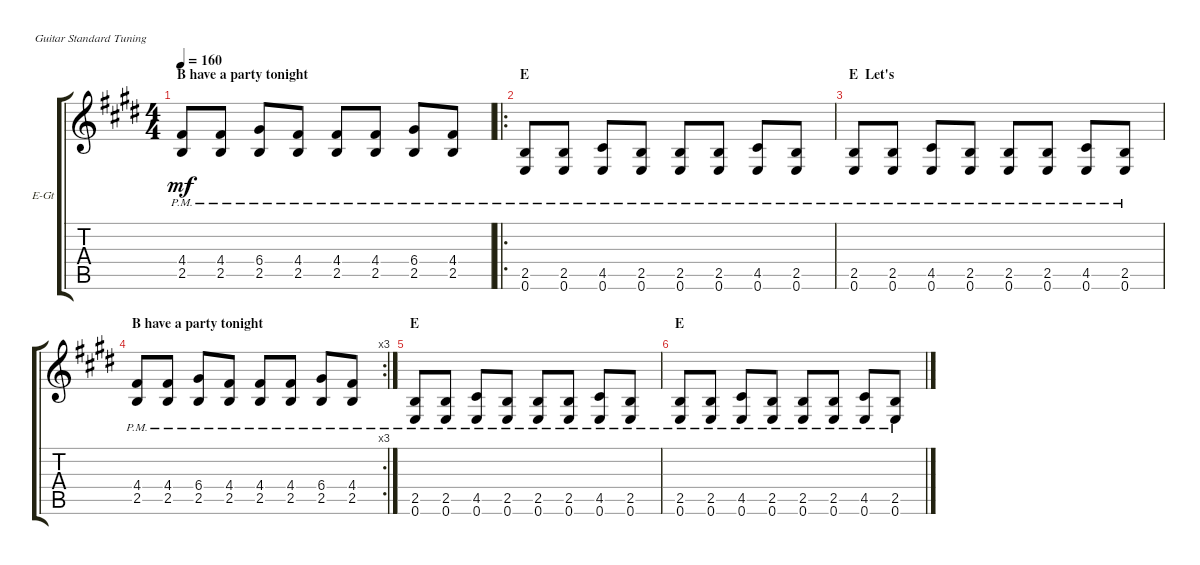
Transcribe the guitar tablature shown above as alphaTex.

\defaultSystemsLayout 4
\bracketExtendMode groupsimilarinstruments
\firstSystemTrackNameOrientation horizontal
\otherSystemsTrackNameOrientation horizontal
\track ("Electric Guitar (Clean)" "E-Gt") {instrument electricguitarclean}
\staff {score tabs}
\tuning (E4 B3 G3 D3 A2 E2)
\ts (4 4)
\section ("" "B have a party tonight")
\tempo 160
\clef g2
\ks e
(2.5{pm} 4.4{pm}).8{dy mf} (2.5{pm} 4.4{pm}).8 (6.4{pm} 2.5{pm}).8 (4.4{pm} 2.5{pm}).8 (2.5{pm} 4.4{pm}).8 (2.5{pm} 4.4{pm}).8 (6.4{pm} 2.5{pm}).8 (4.4{pm} 2.5{pm}).8 |
\ro
\section ("" "E")
(0.6{pm} 2.5{pm}).8 (0.6{pm} 2.5{pm}).8 (4.5{pm} 0.6{pm}).8 (2.5{pm} 0.6{pm}).8 (0.6{pm} 2.5{pm}).8 (0.6{pm} 2.5{pm}).8 (4.5{pm} 0.6{pm}).8 (2.5{pm} 0.6{pm}).8 |
\section ("" "E  Let's")
(0.6{pm} 2.5{pm}).8 (0.6{pm} 2.5{pm}).8 (4.5{pm} 0.6{pm}).8 (2.5{pm} 0.6{pm}).8 (0.6{pm} 2.5{pm}).8 (0.6{pm} 2.5{pm}).8 (4.5{pm} 0.6{pm}).8 (2.5{pm} 0.6{pm}).8 |
\rc 3
\section ("" "B have a party tonight")
(2.5{pm} 4.4{pm}).8 (2.5{pm} 4.4{pm}).8 (6.4{pm} 2.5{pm}).8 (4.4{pm} 2.5{pm}).8 (2.5{pm} 4.4{pm}).8 (2.5{pm} 4.4{pm}).8 (6.4{pm} 2.5{pm}).8 (4.4{pm} 2.5{pm}).8 |
\section ("" "E")
(0.6{pm} 2.5{pm}).8 (0.6{pm} 2.5{pm}).8 (4.5{pm} 0.6{pm}).8 (0.6{pm} 2.5).8 (0.6{pm} 2.5{pm}).8 (0.6{pm} 2.5{pm}).8 (4.5{pm} 0.6{pm}).8 (0.6{pm} 2.5).8 |
\section ("" "E")
(0.6{pm} 2.5{pm}).8 (0.6{pm} 2.5{pm}).8 (4.5{pm} 0.6{pm}).8 (0.6{pm} 2.5).8 (0.6{pm} 2.5{pm}).8 (0.6{pm} 2.5{pm}).8 (4.5{pm} 0.6{pm}).8 (0.6{pm} 2.5).8
